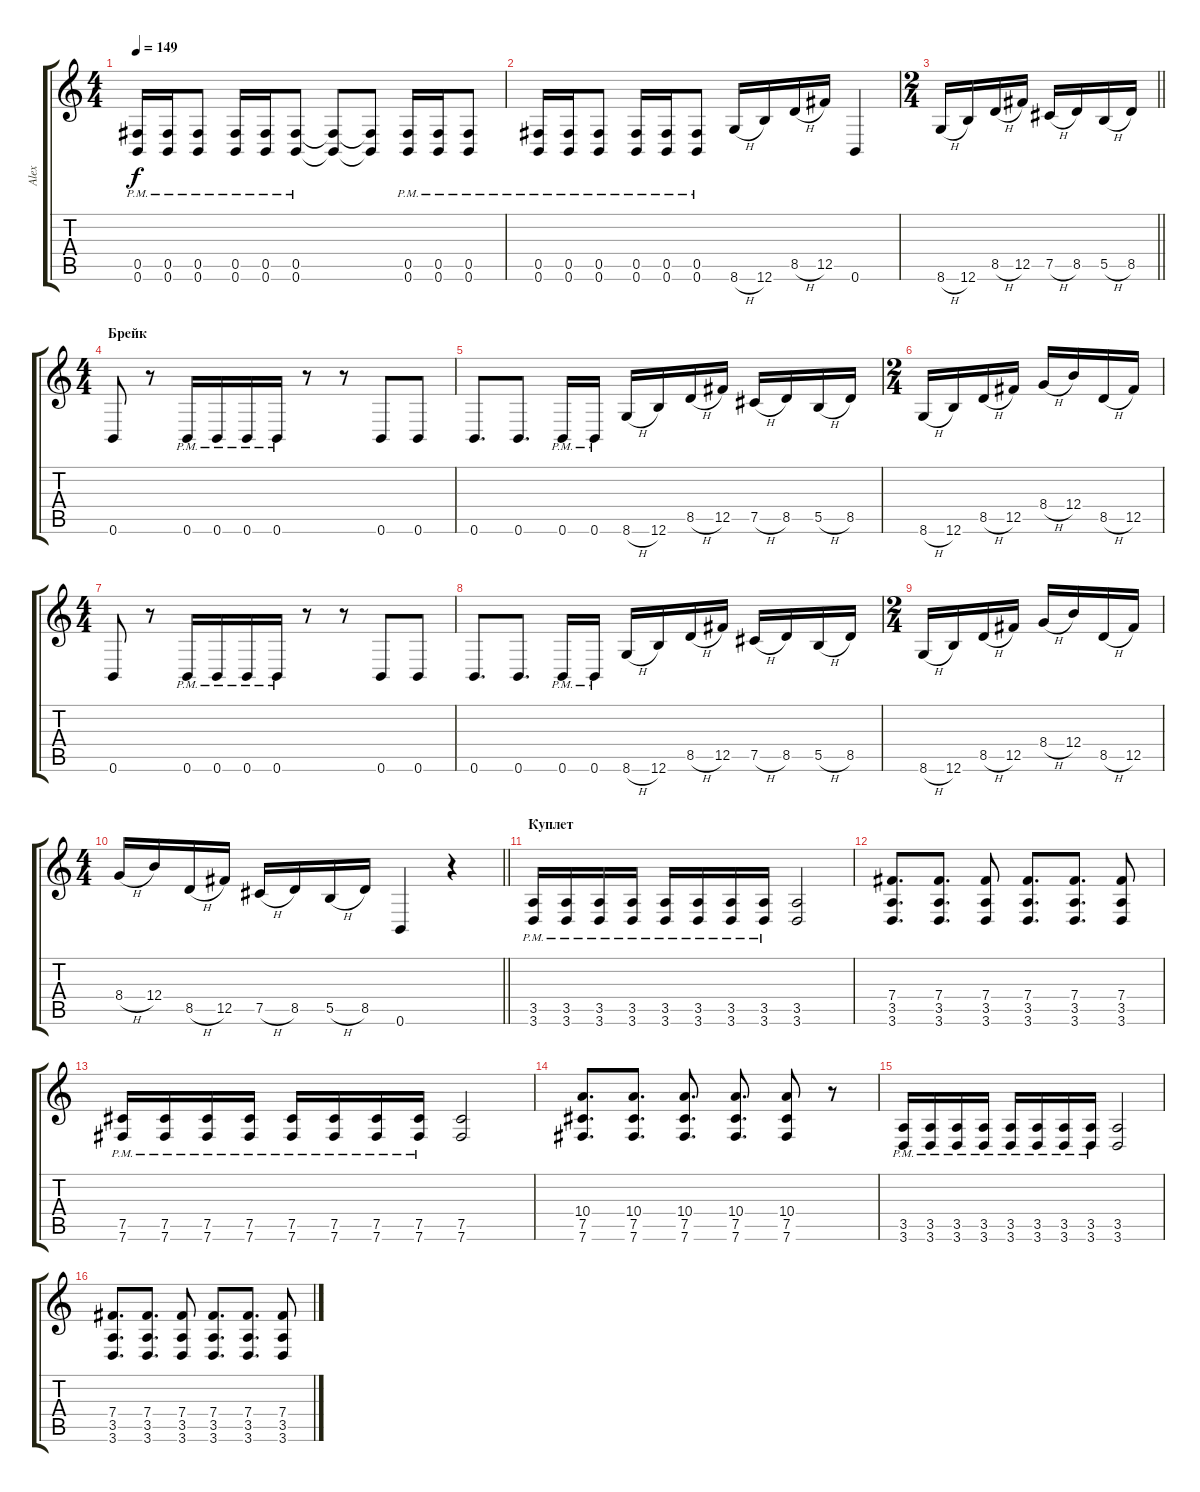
\track ("Alex" "Alex") {instrument distortionguitar}
\staff {score tabs}
\tuning (Db4 Ab3 E3 B2 Gb2 B1) {hide}
\ts (4 4)
\tempo 149
\clef g2
\ks c
(0.5{pm} 0.6{pm}).16{dy f} (0.5{pm} 0.6{pm}).16 (0.5{pm} 0.6{pm}).8 (0.5{pm} 0.6{pm}).16 (0.5{pm} 0.6{pm}).16 (0.5{pm} 0.6{pm}).8 (0.5{t} 0.6{t}).8 (0.5{t} 0.6{t}).8 (0.5{pm} 0.6{pm}).16 (0.5{pm} 0.6{pm}).16 (0.5 0.6{pm}).8 |
(0.5{pm} 0.6{pm}).16 (0.5{pm} 0.6{pm}).16 (0.5{pm} 0.6{pm}).8 (0.5{pm} 0.6{pm}).16 (0.5{pm} 0.6{pm}).16 (0.5{pm} 0.6{pm}).8 8.6{h}.16 12.6.16 8.5{h}.16 12.5.16 0.6.4 |
\ts (2 4)
\barLineRight lightlight
8.6{h}.16 12.6.16 8.5{h}.16 12.5.16 7.5{h}.16 8.5.16 5.5{h}.16 8.5.16 |
\ts (4 4)
\section ("" "Брейк")
0.6.8 r.8 0.6{pm}.16 0.6{pm}.16 0.6{pm}.16 0.6{pm}.16 r.8 r.8 0.6.8 0.6.8 |
0.6.8{d} 0.6.8{d} 0.6{pm}.16 0.6{pm}.16 8.6{h}.16 12.6.16 8.5{h}.16 12.5.16 7.5{h}.16 8.5.16 5.5{h}.16 8.5.16 |
\ts (2 4)
8.6{h}.16 12.6.16 8.5{h}.16 12.5.16 8.4{h}.16 12.4.16 8.5{h}.16 12.5.16 |
\ts (4 4)
0.6.8 r.8 0.6{pm}.16 0.6{pm}.16 0.6{pm}.16 0.6{pm}.16 r.8 r.8 0.6.8 0.6.8 |
0.6.8{d} 0.6.8{d} 0.6{pm}.16 0.6{pm}.16 8.6{h}.16 12.6.16 8.5{h}.16 12.5.16 7.5{h}.16 8.5.16 5.5{h}.16 8.5.16 |
\ts (2 4)
8.6{h}.16 12.6.16 8.5{h}.16 12.5.16 8.4{h}.16 12.4.16 8.5{h}.16 12.5.16 |
\ts (4 4)
\barLineRight lightlight
8.4{h}.16 12.4.16 8.5{h}.16 12.5.16 7.5{h}.16 8.5.16 5.5{h}.16 8.5.16 0.6.4 r.4 |
\section ("" "Куплет")
(3.5{pm} 3.6{pm}).16 (3.5{pm} 3.6{pm}).16 (3.5{pm} 3.6{pm}).16 (3.5{pm} 3.6{pm}).16 (3.5{pm} 3.6{pm}).16 (3.5{pm} 3.6{pm}).16 (3.5{pm} 3.6{pm}).16 (3.5{pm} 3.6{pm}).16 (3.5 3.6).2 |
(7.4 3.5 3.6).8{d} (7.4 3.5 3.6).8{d} (7.4 3.5 3.6).8 (7.4 3.5 3.6).8{d} (7.4 3.5 3.6).8{d} (7.4 3.5 3.6).8 |
(7.5{pm} 7.6{pm}).16 (7.5{pm} 7.6{pm}).16 (7.5{pm} 7.6{pm}).16 (7.5{pm} 7.6{pm}).16 (7.5{pm} 7.6{pm}).16 (7.5{pm} 7.6{pm}).16 (7.5{pm} 7.6{pm}).16 (7.5{pm} 7.6{pm}).16 (7.5 7.6).2 |
(10.4 7.5 7.6).8{d} (10.4 7.5 7.6).8{d} (10.4 7.5 7.6).8{d} (10.4 7.5 7.6).8{d} (10.4 7.5 7.6).8 r.8 |
(3.5{pm} 3.6{pm}).16 (3.5{pm} 3.6{pm}).16 (3.5{pm} 3.6{pm}).16 (3.5{pm} 3.6{pm}).16 (3.5{pm} 3.6{pm}).16 (3.5{pm} 3.6{pm}).16 (3.5{pm} 3.6{pm}).16 (3.5{pm} 3.6{pm}).16 (3.5 3.6).2 |
(7.4 3.5 3.6).8{d} (7.4 3.5 3.6).8{d} (7.4 3.5 3.6).8 (7.4 3.5 3.6).8{d} (7.4 3.5 3.6).8{d} (7.4 3.5 3.6).8
